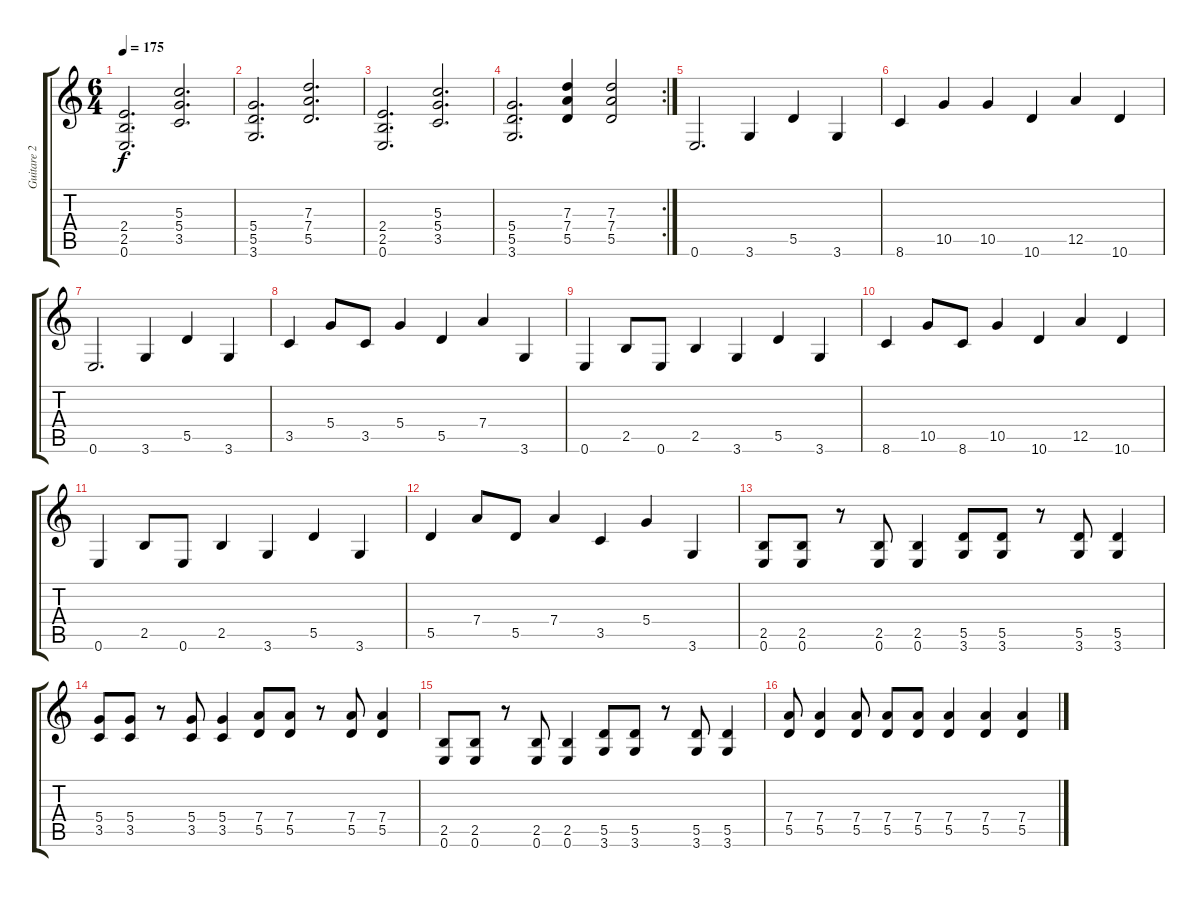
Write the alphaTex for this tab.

\track ("Guitare 2" "Guitare 2") {instrument distortionguitar}
\staff {score tabs}
\tuning (E4 B3 G3 D3 A2 E2) {hide}
\ts (6 4)
\tempo 175
\clef g2
\ks c
(2.4 2.5 0.6).2{d dy f} (5.3 5.4 3.5).2{d} |
(5.4 5.5 3.6).2{d} (7.3 7.4 5.5).2{d} |
(2.4 2.5 0.6).2{d} (5.3 5.4 3.5).2{d} |
\rc 2
(5.4 5.5 3.6).2{d} (7.3 7.4 5.5).4 (7.3 7.4 5.5).2 |
0.6.2{d instrument electricguitarclean} 3.6.4 5.5.4 3.6.4 |
8.6.4 10.5.4 10.5.4 10.6.4 12.5.4 10.6.4 |
0.6.2{d} 3.6.4 5.5.4 3.6.4 |
3.5.4 5.4.8 3.5.8 5.4.4 5.5.4 7.4.4 3.6.4 |
0.6.4 2.5.8 0.6.8 2.5.4 3.6.4 5.5.4 3.6.4 |
8.6.4 10.5.8 8.6.8 10.5.4 10.6.4 12.5.4 10.6.4 |
0.6.4 2.5.8 0.6.8 2.5.4 3.6.4 5.5.4 3.6.4 |
5.5.4 7.4.8 5.5.8 7.4.4 3.5.4 5.4.4 3.6.4 |
(2.5 0.6).8{instrument distortionguitar} (2.5 0.6).8 r.8 (2.5 0.6).8 (2.5 0.6).4 (5.5 3.6).8 (5.5 3.6).8 r.8 (5.5 3.6).8 (5.5 3.6).4 |
(5.4 3.5).8 (5.4 3.5).8 r.8 (5.4 3.5).8 (5.4 3.5).4 (7.4 5.5).8 (7.4 5.5).8 r.8 (7.4 5.5).8 (7.4 5.5).4 |
(2.5 0.6).8 (2.5 0.6).8 r.8 (2.5 0.6).8 (2.5 0.6).4 (5.5 3.6).8 (5.5 3.6).8 r.8 (5.5 3.6).8 (5.5 3.6).4 |
(7.4 5.5).8 (7.4 5.5).4 (7.4 5.5).8 (7.4 5.5).8 (7.4 5.5).8 (7.4 5.5).4 (7.4 5.5).4 (7.4 5.5).4
